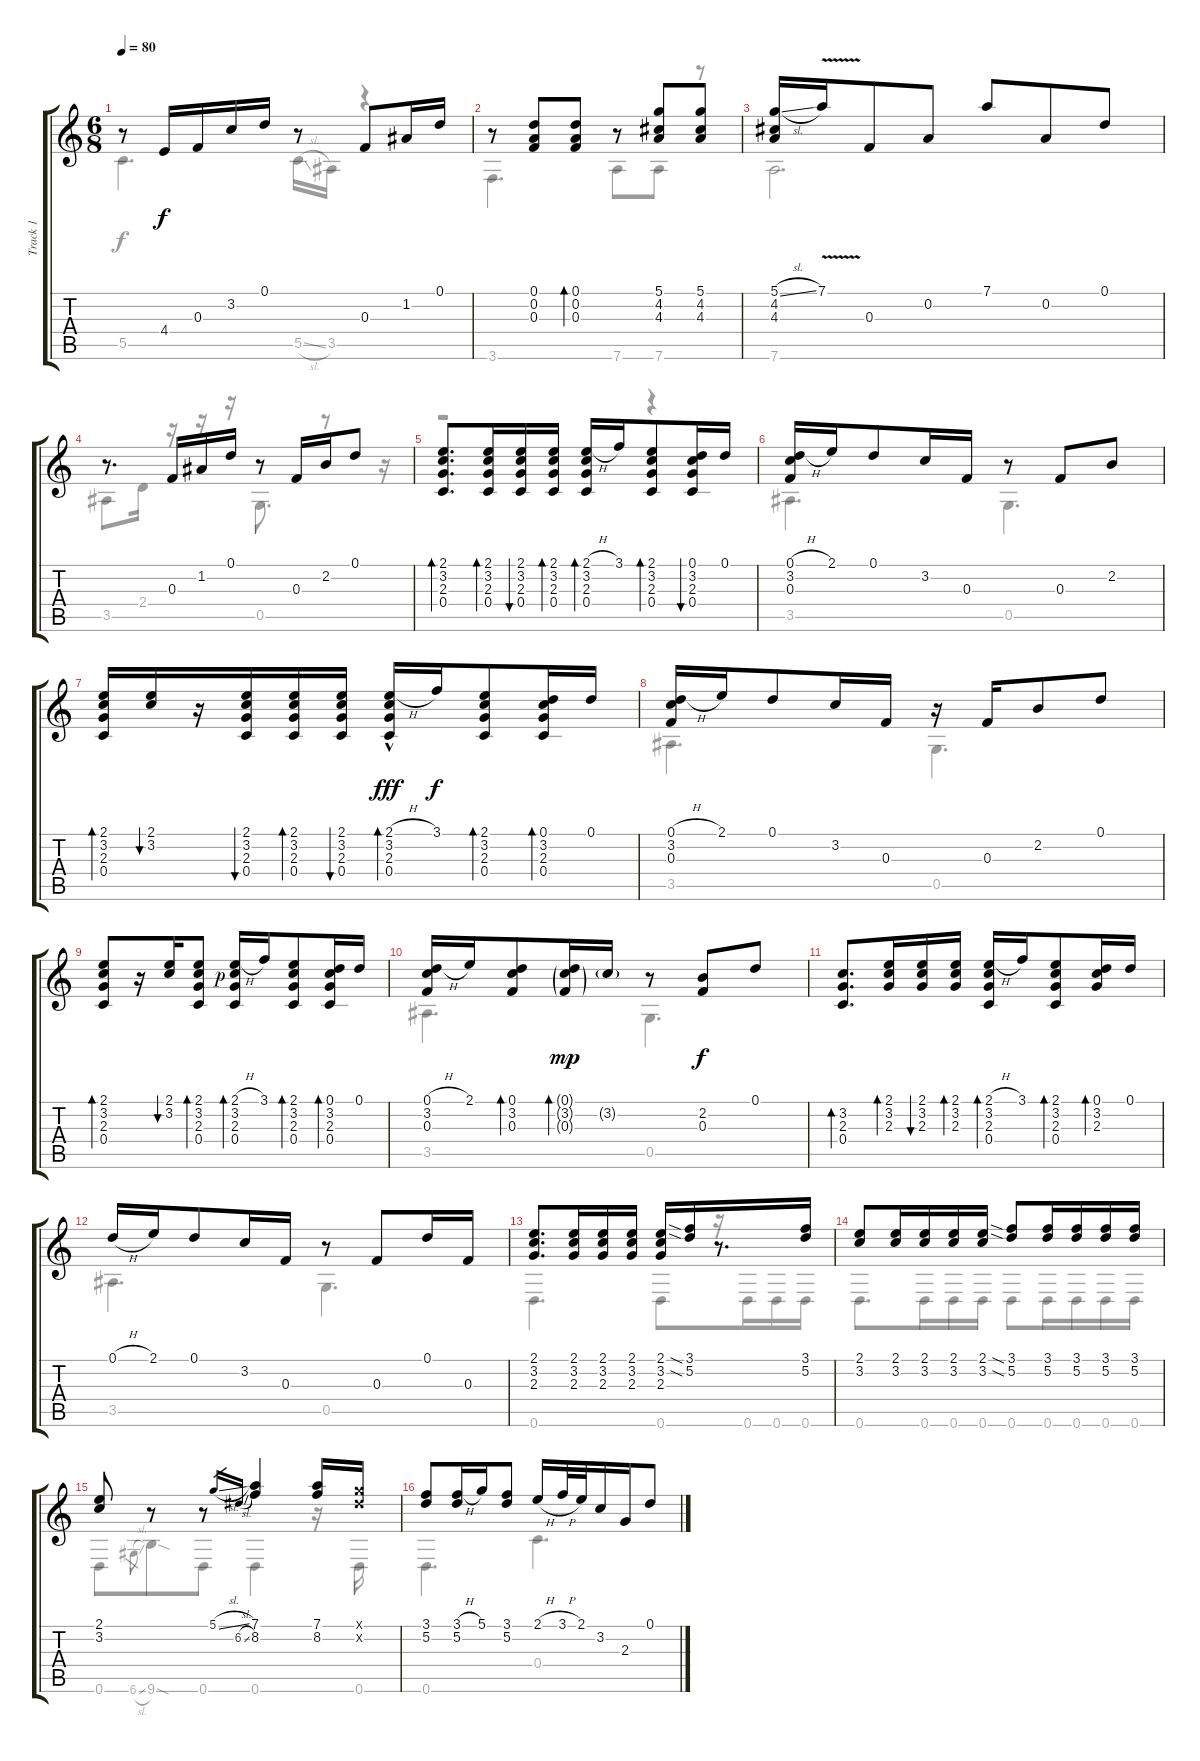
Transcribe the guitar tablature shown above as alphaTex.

\track ("Track 1" "Track 1") {instrument acousticguitarsteel}
\staff {score tabs}
\tuning (D4 A3 F3 C3 G2 D2) {hide}
\voice
\ts (6 8)
\tempo 80
\clef g2
\ks c
r.8{dy f} 4.4.16 0.3.16 3.2.16 0.1.16 r.8 0.3.8 1.2.16 0.1.16 |
r.8 (0.1 0.2 0.3).8 (0.1 0.2 0.3).8{bd 60} r.8 (5.1 4.2 4.3).8 (5.1 4.2 4.3).8 |
(5.1{sl} 4.2 4.3).16 7.1{v}.16 0.3.8 0.2.8 7.1.8 0.2.8 0.1.8 |
r.8{d} 0.3.16 1.2.16 0.1.16 r.8 0.3.16 2.2.16 0.1.8 |
(2.1 3.2 2.3 0.4).8{d bd 60} (2.1 3.2 2.3 0.4).16{bd 60} (2.1 3.2 2.3 0.4).16{bu 60} (2.1 3.2 2.3 0.4).16{bd 60} (2.1{h} 3.2 2.3 0.4).16{bd 60} 3.1.16 (2.1 3.2 2.3 0.4).8{bd 60} (0.1 3.2 2.3 0.4).16{bu 60} 0.1.16 |
(0.1{h} 3.2 0.3).16 2.1.16 0.1.8 3.2.16 0.3.16 r.8 0.3.8 2.2.8 |
(2.1 3.2 2.3 0.4).16{bd 60} (2.1 3.2).16{bu 60} r.16 (2.1 3.2 2.3 0.4).16{bu 60} (2.1 3.2 2.3 0.4).16{bd 60} (2.1 3.2 2.3 0.4).16{bu 60} (2.1{h hac} 3.2{hac} 2.3{hac} 0.4{hac}).16{bd 120 dy fff} 3.1.16{dy f} (2.1 3.2 2.3 0.4).8{bd 60} (0.1 3.2 2.3 0.4).16{bd 60} 0.1.16 |
(0.1{h} 3.2 0.3).16 2.1.16 0.1.8 3.2.16 0.3.16 r.16 0.3.16 2.2.8 0.1.8 |
(2.1 3.2 2.3 0.4).8{bd 60} r.16 (2.1 3.2).16{bu 60} (2.1 3.2 2.3 0.4).8{bd 60} (2.1{h} 3.2{rf 1} 2.3 0.4).16{bd 60} 3.1.16 (2.1 3.2 2.3 0.4).8{bd 60} (0.1 3.2 2.3 0.4).16{bd 60} 0.1.16 |
(0.1{h} 3.2 0.3).16 2.1.16 (0.1 3.2 0.3).8{bd 60} (0.1{g} 3.2{g} 0.3{g}).16{bd 60 dy mp} 3.2{g}.16 r.8 (2.2 0.3).8{dy f} 0.1.8 |
(3.2 2.3 0.4).8{d bd 60} (2.1 3.2 2.3).16{bd 60} (2.1 3.2 2.3).16{bu 60} (2.1 3.2 2.3).16{bd 60} (2.1{h} 3.2 2.3 0.4).16{bd 60} 3.1.16 (2.1 3.2 2.3 0.4).8{bd 60} (0.1 3.2 2.3).16{bd 60} 0.1.16 |
0.1{h}.16 2.1.16 0.1.8 3.2.16 0.3.16 r.8 0.3.8 0.1.16 0.3.16 |
(2.1 3.2 2.3).8{d} (2.1 3.2 2.3).16 (2.1 3.2 2.3).16 (2.1 3.2 2.3).16 (2.1 3.2 2.3).16 (3.1{sia} 5.2{sia}).16 r.8{d} (3.1 5.2).16 |
(2.1 3.2).8 (2.1 3.2).16 (2.1 3.2).16 (2.1 3.2).16 (2.1 3.2).16 (3.1{sia} 5.2{sia}).8 (3.1 5.2).16 (3.1 5.2).16 (3.1 5.2).16 (3.1 5.2).16 |
(2.1 3.2).8 r.8 r.8 5.1{sl}.16{gr} 6.2{sl}.16{gr} (7.1 8.2).4 (7.1 8.2).16 (5.1{x} 6.2{x}).16 |
(3.1 5.2).8 (3.1{h} 5.2).16 5.1.16 (3.1 5.2).8 2.1{h}.16 3.1{h}.32 2.1.32 3.2.16 2.3.16 0.1.8
\voice
\clef g2
\ottava regular
\simile none
\ks c
5.5.4{d dy f} 5.5{sl}.16 3.5.16 r.4 |
3.6.4{d} 7.6.8 7.6.8 r.8 |
7.6.2{d} |
3.5.8 2.4.16 r.16 r.16 r.16 0.5.8{d} r.8 r.16 |
r.2 r.4 |
3.5.4{d} 0.5.4{d} |
|
3.5.4{d} 0.5.4{d} |
|
3.5.4{d} 0.5.4{d} |
|
3.5.4{d} 0.5.4{d} |
0.6.4{d} 0.6.8 r.16 0.6.16 0.6.16 0.6.16 |
0.6.8{d} 0.6.16 0.6.16 0.6.16 0.6.8 0.6.16 0.6.16 0.6.16 0.6.16 |
0.6.8 6.6{sl}.8{gr} 9.6{sod}.8 0.6.8 0.6.4 r.16 0.6.16 |
0.6.4{d} 0.4.4{d}
